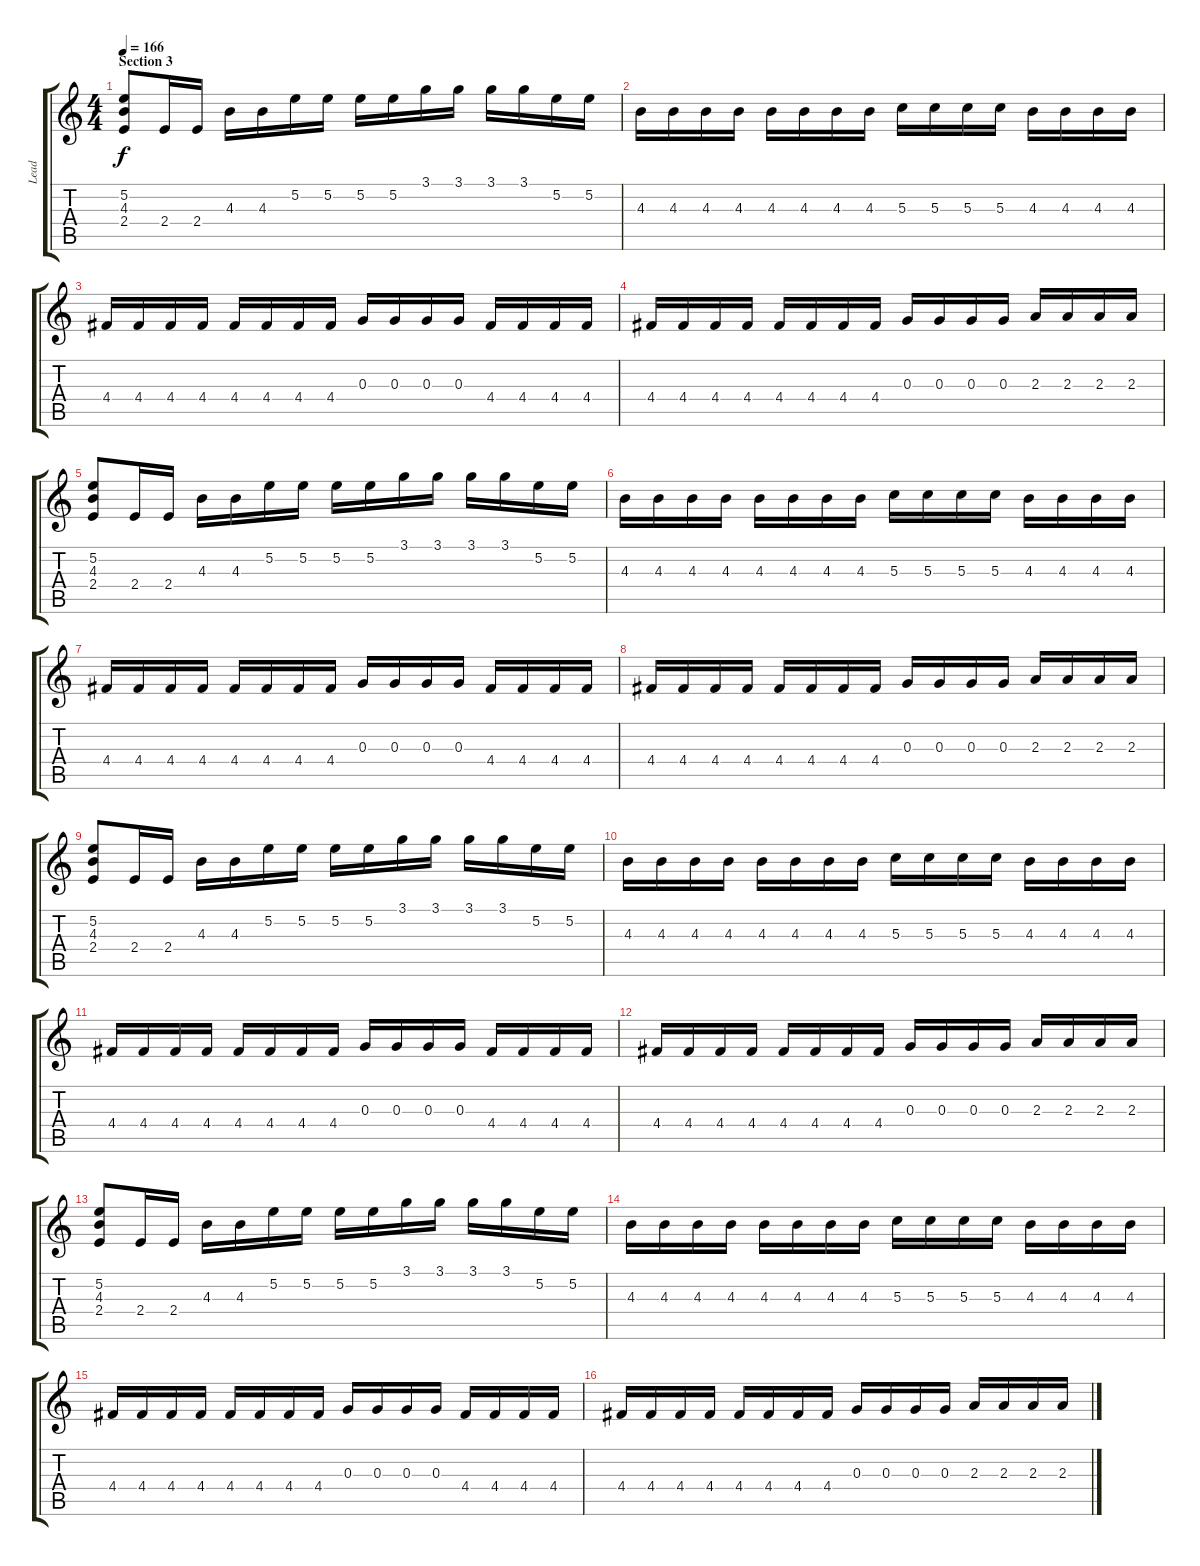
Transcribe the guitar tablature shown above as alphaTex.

\track ("Lead" "Lead") {instrument distortionguitar}
\staff {score tabs}
\tuning (E4 B3 G3 D3 A2 E2) {hide}
\ts (4 4)
\section ("" "Section 3")
\tempo 166
\clef g2
\ks c
(5.2 4.3 2.4).8{dy f} 2.4.16 2.4.16 4.3.16 4.3.16 5.2.16 5.2.16 5.2.16 5.2.16 3.1.16 3.1.16 3.1.16 3.1.16 5.2.16 5.2.16 |
4.3.16 4.3.16 4.3.16 4.3.16 4.3.16 4.3.16 4.3.16 4.3.16 5.3.16 5.3.16 5.3.16 5.3.16 4.3.16 4.3.16 4.3.16 4.3.16 |
4.4.16 4.4.16 4.4.16 4.4.16 4.4.16 4.4.16 4.4.16 4.4.16 0.3.16 0.3.16 0.3.16 0.3.16 4.4.16 4.4.16 4.4.16 4.4.16 |
4.4.16 4.4.16 4.4.16 4.4.16 4.4.16 4.4.16 4.4.16 4.4.16 0.3.16 0.3.16 0.3.16 0.3.16 2.3.16 2.3.16 2.3.16 2.3.16 |
(5.2 4.3 2.4).8 2.4.16 2.4.16 4.3.16 4.3.16 5.2.16 5.2.16 5.2.16 5.2.16 3.1.16 3.1.16 3.1.16 3.1.16 5.2.16 5.2.16 |
4.3.16 4.3.16 4.3.16 4.3.16 4.3.16 4.3.16 4.3.16 4.3.16 5.3.16 5.3.16 5.3.16 5.3.16 4.3.16 4.3.16 4.3.16 4.3.16 |
4.4.16 4.4.16 4.4.16 4.4.16 4.4.16 4.4.16 4.4.16 4.4.16 0.3.16 0.3.16 0.3.16 0.3.16 4.4.16 4.4.16 4.4.16 4.4.16 |
4.4.16 4.4.16 4.4.16 4.4.16 4.4.16 4.4.16 4.4.16 4.4.16 0.3.16 0.3.16 0.3.16 0.3.16 2.3.16 2.3.16 2.3.16 2.3.16 |
(5.2 4.3 2.4).8 2.4.16 2.4.16 4.3.16 4.3.16 5.2.16 5.2.16 5.2.16 5.2.16 3.1.16 3.1.16 3.1.16 3.1.16 5.2.16 5.2.16 |
4.3.16 4.3.16 4.3.16 4.3.16 4.3.16 4.3.16 4.3.16 4.3.16 5.3.16 5.3.16 5.3.16 5.3.16 4.3.16 4.3.16 4.3.16 4.3.16 |
4.4.16 4.4.16 4.4.16 4.4.16 4.4.16 4.4.16 4.4.16 4.4.16 0.3.16 0.3.16 0.3.16 0.3.16 4.4.16 4.4.16 4.4.16 4.4.16 |
4.4.16 4.4.16 4.4.16 4.4.16 4.4.16 4.4.16 4.4.16 4.4.16 0.3.16 0.3.16 0.3.16 0.3.16 2.3.16 2.3.16 2.3.16 2.3.16 |
(5.2 4.3 2.4).8 2.4.16 2.4.16 4.3.16 4.3.16 5.2.16 5.2.16 5.2.16 5.2.16 3.1.16 3.1.16 3.1.16 3.1.16 5.2.16 5.2.16 |
4.3.16 4.3.16 4.3.16 4.3.16 4.3.16 4.3.16 4.3.16 4.3.16 5.3.16 5.3.16 5.3.16 5.3.16 4.3.16 4.3.16 4.3.16 4.3.16 |
4.4.16 4.4.16 4.4.16 4.4.16 4.4.16 4.4.16 4.4.16 4.4.16 0.3.16 0.3.16 0.3.16 0.3.16 4.4.16 4.4.16 4.4.16 4.4.16 |
4.4.16 4.4.16 4.4.16 4.4.16 4.4.16 4.4.16 4.4.16 4.4.16 0.3.16 0.3.16 0.3.16 0.3.16 2.3.16 2.3.16 2.3.16 2.3.16
